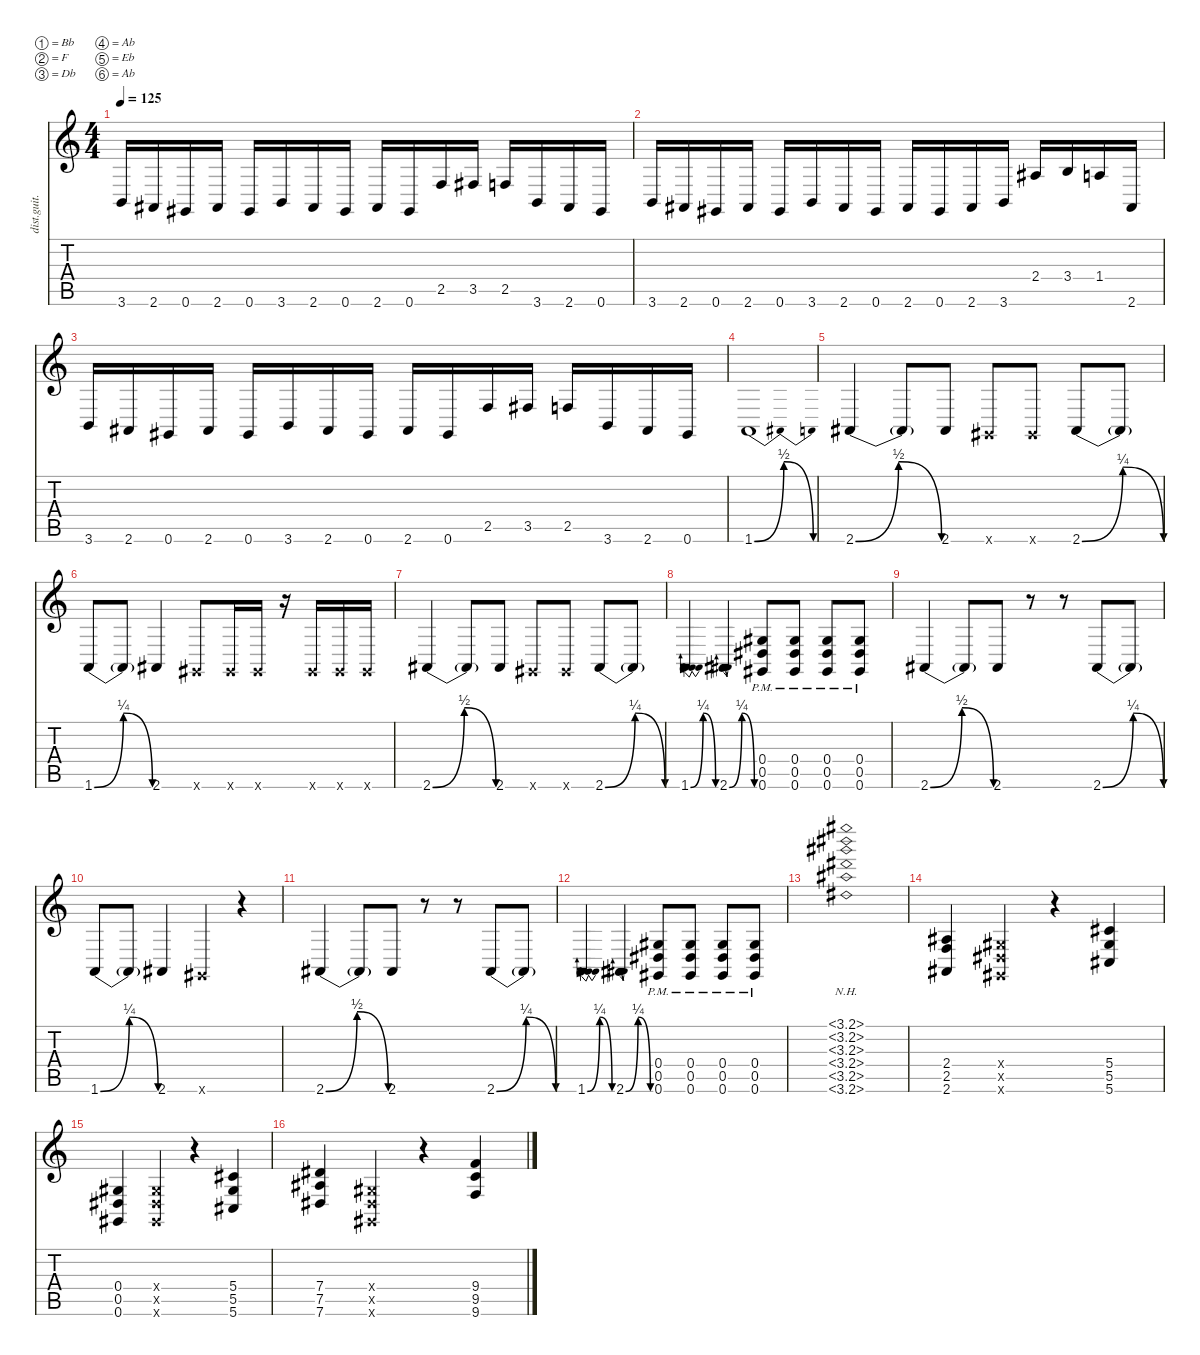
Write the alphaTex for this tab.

\defaultSystemsLayout 4
\hideDynamics
\bracketExtendMode nobrackets
\otherSystemsTrackNameOrientation horizontal
\track ("Distortion Guitar" "dist.guit.") {instrument distortionguitar}
\staff {score tabs}
\tuning (Bb3 F3 Db3 Ab2 Eb2 Ab1)
\ts (4 4)
\tempo 125
\clef g2
\ks c
3.6.16{dy mf beam Up} 2.6{acc #}.16{beam Up} 0.6{acc #}.16{beam Up} 2.6{acc #}.16{beam Up} 0.6{acc #}.16{beam Up} 3.6.16{beam Up} 2.6{acc #}.16{beam Up} 0.6{acc #}.16{beam Up} 2.6{acc #}.16{beam Up} 0.6{acc #}.16{beam Up} 2.5.16{beam Up} 3.5{acc #}.16{beam Up} 2.5.16{beam Up} 3.6.16{beam Up} 2.6{acc #}.16{beam Up} 0.6{acc #}.16{beam Up} |
3.6.16{beam Up} 2.6{acc #}.16{beam Up} 0.6{acc #}.16{beam Up} 2.6{acc #}.16{beam Up} 0.6{acc #}.16{beam Up} 3.6.16{beam Up} 2.6{acc #}.16{beam Up} 0.6{acc #}.16{beam Up} 2.6{acc #}.16{beam Up} 0.6{acc #}.16{beam Up} 2.6{acc #}.16{beam Up} 3.6.16{beam Up} 2.4{acc #}.16{beam Up} 3.4.16{beam Up} 1.4.16{beam Up} 2.6{acc #}.16{beam Up} |
3.6.16{beam Up} 2.6{acc #}.16{beam Up} 0.6{acc #}.16{beam Up} 2.6{acc #}.16{beam Up} 0.6{acc #}.16{beam Up} 3.6.16{beam Up} 2.6{acc #}.16{beam Up} 0.6{acc #}.16{beam Up} 2.6{acc #}.16{beam Up} 0.6{acc #}.16{beam Up} 2.5.16{beam Up} 3.5{acc #}.16{beam Up} 2.5.16{beam Up} 3.6.16{beam Up} 2.6{acc #}.16{beam Up} 0.6{acc #}.16{beam Up} |
1.6{be (bendrelease 0 0 10.2 2 20.4 2 30 0)}.1{beam Up} |
2.6{be (bendrelease 0 0 9.6 2 20.4 2 30 0) acc #}.4{beam Up} 2.6{t acc #}.8{beam Up} 2.6{acc #}.8{beam Up} 0.6{x acc #}.8{beam Up} 0.6{x acc #}.8{beam Up} 2.6{be (bendrelease 0 0 9.6 1 20.4 1 30 0) acc #}.8{beam Up} 2.6{t acc #}.8{beam Up} |
1.6{be (bendrelease 0 0 8.4 1 20.4 1 30 0)}.8{beam Up} 1.6{t}.8{beam Up} 2.6{acc #}.4{beam Up} 0.6{x acc #}.8{beam Up} 0.6{x acc #}.16{beam Up} 0.6{x acc #}.16{beam Up} r.16{beam Up} 0.6{x acc #}.16{beam Up} 0.6{x acc #}.16{beam Up} 0.6{x acc #}.16{beam Up} |
2.6{be (bendrelease 0 0 9.6 2 20.4 2 30 0) acc #}.4{beam Up} 2.6{t acc #}.8{beam Up} 2.6{acc #}.8{beam Up} 0.6{x acc #}.8{beam Up} 0.6{x acc #}.8{beam Up} 2.6{be (bendrelease 0 0 9.6 1 20.4 1 30 0) acc #}.8{beam Up} 2.6{t acc #}.8{beam Up} |
1.6{be (bendrelease 0 0 10.799999999999999 1 20.4 1 30 0)}.4{beam Up} 2.6{be (bendrelease 0 0 10.799999999999999 1 20.4 1 30 0) acc #}.4{beam Up} (0.6{pm acc #} 0.4{pm acc #} 0.5{pm acc #}).8{beam Up} (0.6{pm acc #} 0.5{pm acc #} 0.4{pm acc #}).8{beam Up} (0.6{pm acc #} 0.4{pm acc #} 0.5{pm acc #}).8{beam Up} (0.6{pm acc #} 0.5{pm acc #} 0.4{pm acc #}).8{beam Up} |
2.6{be (bendrelease 0 0 9.6 2 20.4 2 30 0) acc #}.4{beam Up} 2.6{t acc #}.8{beam Up} 2.6{acc #}.8{beam Up} r.8{beam Up} r.8{beam Up} 2.6{be (bendrelease 0 0 9.6 1 20.4 1 30 0) acc #}.8{beam Up} 2.6{t acc #}.8{beam Up} |
1.6{be (bendrelease 0 0 8.4 1 20.4 1 30 0)}.8{beam Up} 1.6{t}.8{beam Up} 2.6{acc #}.4{beam Up} 0.6{x acc #}.4{beam Up} r.4{beam Up} |
2.6{be (bendrelease 0 0 9.6 2 20.4 2 30 0) acc #}.4{beam Up} 2.6{t acc #}.8{beam Up} 2.6{acc #}.8{beam Up} r.8{beam Up} r.8{beam Up} 2.6{be (bendrelease 0 0 9.6 1 20.4 1 30 0) acc #}.8{beam Up} 2.6{t acc #}.8{beam Up} |
1.6{be (bendrelease 0 0 10.799999999999999 1 20.4 1 30 0)}.4{beam Up} 2.6{be (bendrelease 0 0 10.799999999999999 1 20.4 1 30 0) acc #}.4{beam Up} (0.6{pm acc #} 0.4{pm acc #} 0.5{pm acc #}).8{beam Up} (0.6{pm acc #} 0.5{pm acc #} 0.4{pm acc #}).8{beam Up} (0.6{pm acc #} 0.4{pm acc #} 0.5{pm acc #}).8{beam Up} (0.6{pm acc #} 0.5{pm acc #} 0.4{pm acc #}).8{beam Up} |
(3.6{nh} 3.5{nh acc #} 3.4{nh} 3.3{nh} 3.2{nh acc #} 3.1{nh acc #}).1{beam Down} |
(2.6{acc #} 2.5 2.4{acc #}).4{beam Up} (0.6{x acc #} 0.5{x acc #} 0.4{x acc #}).4{beam Up} r.4{beam Up} (5.6{acc #} 5.5{acc #} 5.4{acc #}).4{beam Up} |
(0.5{acc #} 0.6{acc #} 0.4{acc #}).4{beam Up} (0.6{x acc #} 0.5{x acc #} 0.4{x acc #}).4{beam Up} r.4{beam Up} (5.6{acc #} 5.5{acc #} 5.4{acc #}).4{beam Up} |
(7.6{acc #} 7.5{acc #} 7.4{acc #}).4{beam Up} (0.4{x acc #} 0.5{x acc #} 0.6{x acc #}).4{beam Up} r.4{beam Up} (9.6 9.5 9.4).4{beam Up}
